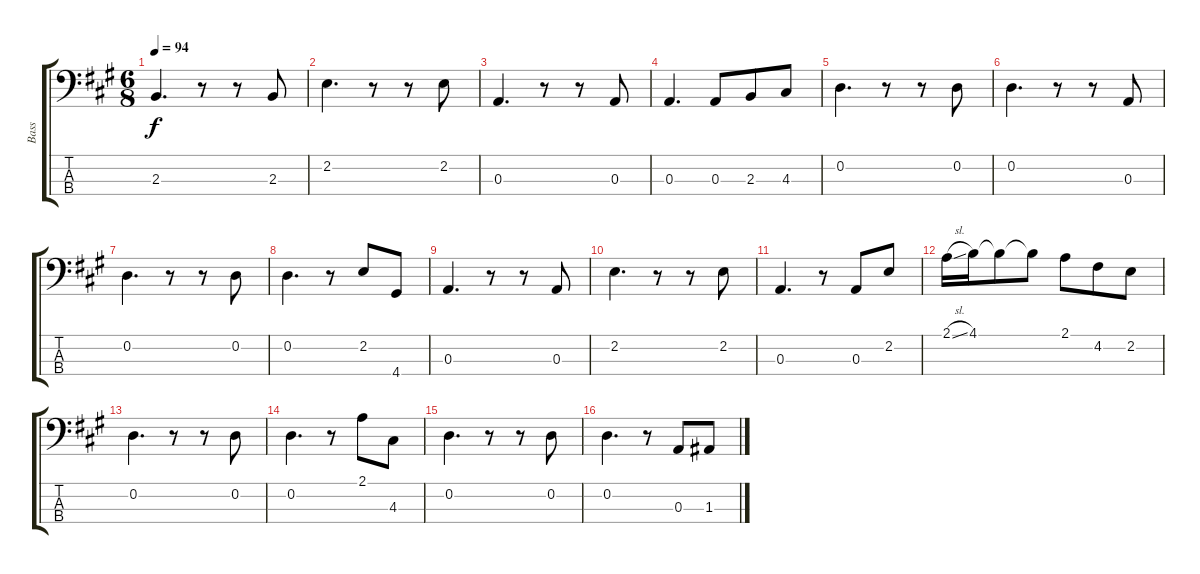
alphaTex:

\track ("Bass" "Bass") {instrument electricbasspick}
\staff {score tabs}
\tuning (G2 D2 A1 E1) {hide}
\ts (6 8)
\tempo 94
\clef f4
\ks a
2.3.4{d dy f} r.8 r.8 2.3.8 |
2.2.4{d} r.8 r.8 2.2.8 |
0.3.4{d} r.8 r.8 0.3.8 |
0.3.4{d} 0.3.8 2.3.8 4.3.8 |
0.2.4{d} r.8 r.8 0.2.8 |
0.2.4{d} r.8 r.8 0.3.8 |
0.2.4{d} r.8 r.8 0.2.8 |
0.2.4{d} r.8 2.2.8 4.4.8 |
0.3.4{d} r.8 r.8 0.3.8 |
2.2.4{d} r.8 r.8 2.2.8 |
0.3.4{d} r.8 0.3.8 2.2.8 |
2.1{sl}.16 4.1.16 4.1{t}.8 4.1{t}.8 2.1.8 4.2.8 2.2.8 |
0.2.4{d} r.8 r.8 0.2.8 |
0.2.4{d} r.8 2.1.8 4.3.8 |
0.2.4{d} r.8 r.8 0.2.8 |
0.2.4{d} r.8 0.3.8 1.3.8
